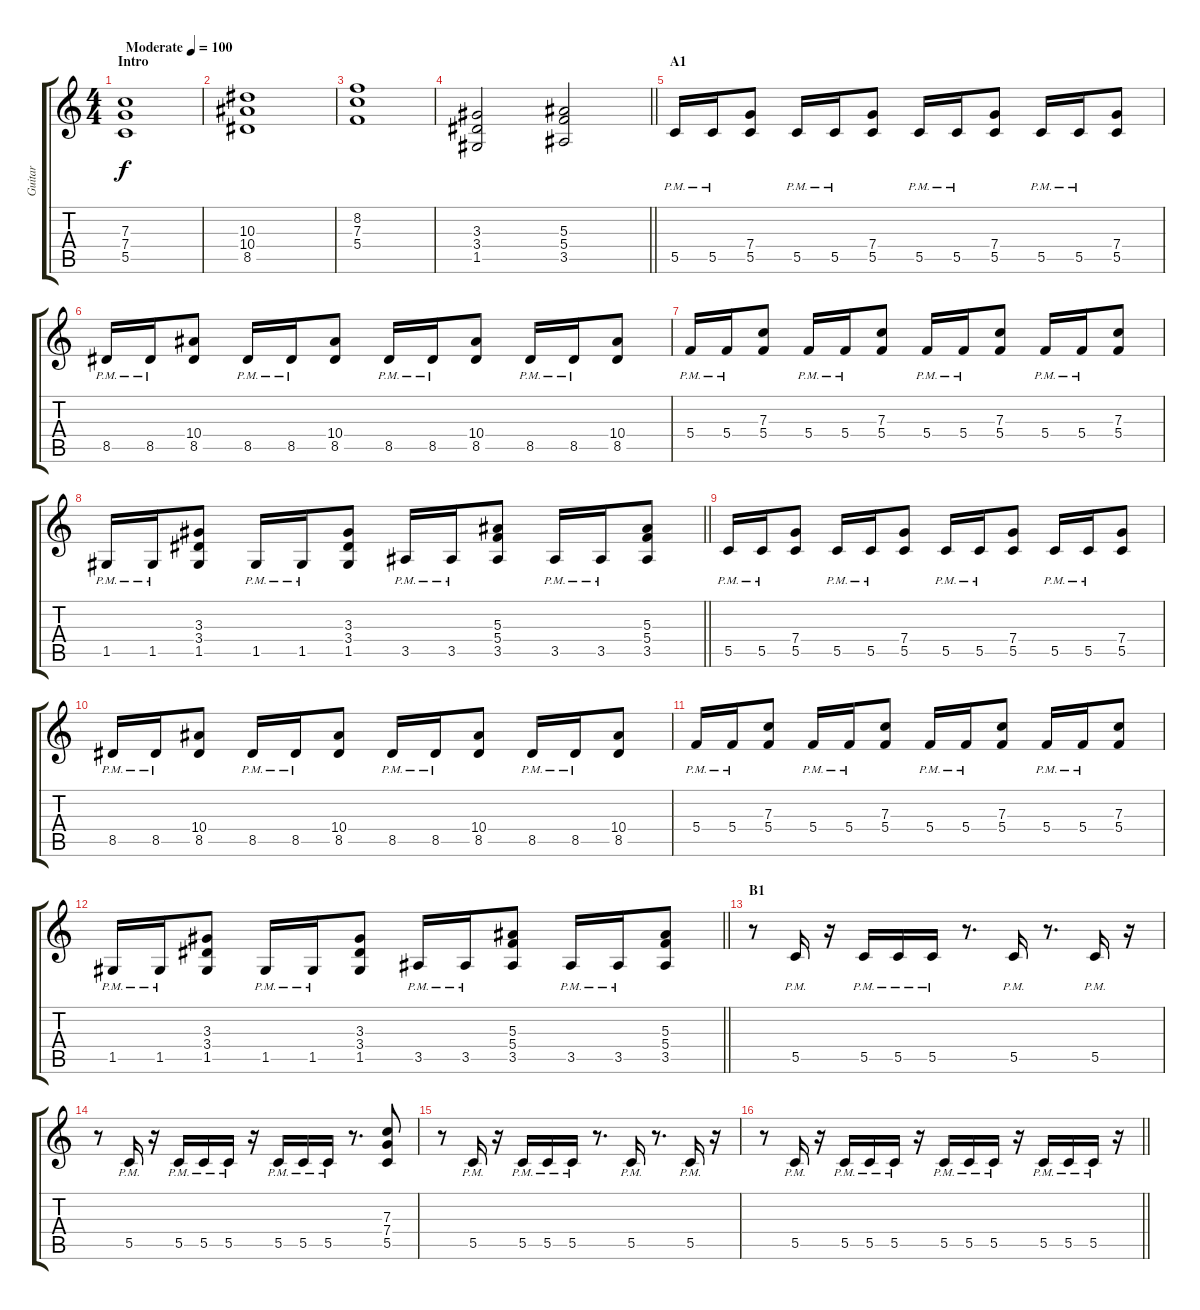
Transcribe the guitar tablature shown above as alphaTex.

\track ("Guitar" "Guitar") {instrument distortionguitar}
\staff {score tabs}
\tuning (D4 A3 F3 C3 G2 C2) {hide}
\ts (4 4)
\section ("" "Intro")
\tempo (100 "Moderate")
\clef g2
\ks c
(7.3 7.4 5.5).1{dy f instrument distortionguitar} |
(10.3 10.4 8.5).1 |
(8.2 7.3 5.4).1 |
\barLineRight lightlight
(3.3 3.4 1.5).2 (5.3 5.4 3.5).2 |
\section ("" "A1")
5.5{pm}.16 5.5{pm}.16 (7.4 5.5).8 5.5{pm}.16 5.5{pm}.16 (7.4 5.5).8 5.5{pm}.16 5.5{pm}.16 (7.4 5.5).8 5.5{pm}.16 5.5{pm}.16 (7.4 5.5).8 |
8.5{pm}.16 8.5{pm}.16 (10.4 8.5).8 8.5{pm}.16 8.5{pm}.16 (10.4 8.5).8 8.5{pm}.16 8.5{pm}.16 (10.4 8.5).8 8.5{pm}.16 8.5{pm}.16 (10.4 8.5).8 |
5.4{pm}.16 5.4{pm}.16 (7.3 5.4).8 5.4{pm}.16 5.4{pm}.16 (7.3 5.4).8 5.4{pm}.16 5.4{pm}.16 (7.3 5.4).8 5.4{pm}.16 5.4{pm}.16 (7.3 5.4).8 |
\barLineRight lightlight
1.5{pm}.16 1.5{pm}.16 (3.3 3.4 1.5).8 1.5{pm}.16 1.5{pm}.16 (3.3 3.4 1.5).8 3.5{pm}.16 3.5{pm}.16 (5.3 5.4 3.5).8 3.5{pm}.16 3.5{pm}.16 (5.3 5.4 3.5).8 |
5.5{pm}.16 5.5{pm}.16 (7.4 5.5).8 5.5{pm}.16 5.5{pm}.16 (7.4 5.5).8 5.5{pm}.16 5.5{pm}.16 (7.4 5.5).8 5.5{pm}.16 5.5{pm}.16 (7.4 5.5).8 |
8.5{pm}.16 8.5{pm}.16 (10.4 8.5).8 8.5{pm}.16 8.5{pm}.16 (10.4 8.5).8 8.5{pm}.16 8.5{pm}.16 (10.4 8.5).8 8.5{pm}.16 8.5{pm}.16 (10.4 8.5).8 |
5.4{pm}.16 5.4{pm}.16 (7.3 5.4).8 5.4{pm}.16 5.4{pm}.16 (7.3 5.4).8 5.4{pm}.16 5.4{pm}.16 (7.3 5.4).8 5.4{pm}.16 5.4{pm}.16 (7.3 5.4).8 |
\barLineRight lightlight
1.5{pm}.16 1.5{pm}.16 (3.3 3.4 1.5).8 1.5{pm}.16 1.5{pm}.16 (3.3 3.4 1.5).8 3.5{pm}.16 3.5{pm}.16 (5.3 5.4 3.5).8 3.5{pm}.16 3.5{pm}.16 (5.3 5.4 3.5).8 |
\section ("" "B1")
r.8 5.5{pm}.16 r.16 5.5{pm}.16 5.5{pm}.16 5.5{pm}.16 r.8{d} 5.5{pm}.16 r.8{d} 5.5{pm}.16 r.16 |
r.8 5.5{pm}.16 r.16 5.5{pm}.16 5.5{pm}.16 5.5{pm}.16 r.16 5.5{pm}.16 5.5{pm}.16 5.5{pm}.16 r.8{d} (7.3 7.4 5.5).8 |
r.8 5.5{pm}.16 r.16 5.5{pm}.16 5.5{pm}.16 5.5{pm}.16 r.8{d} 5.5{pm}.16 r.8{d} 5.5{pm}.16 r.16 |
\barLineRight lightlight
r.8 5.5{pm}.16 r.16 5.5{pm}.16 5.5{pm}.16 5.5{pm}.16 r.16 5.5{pm}.16 5.5{pm}.16 5.5{pm}.16 r.16 5.5{pm}.16 5.5{pm}.16 5.5{pm}.16 r.16
